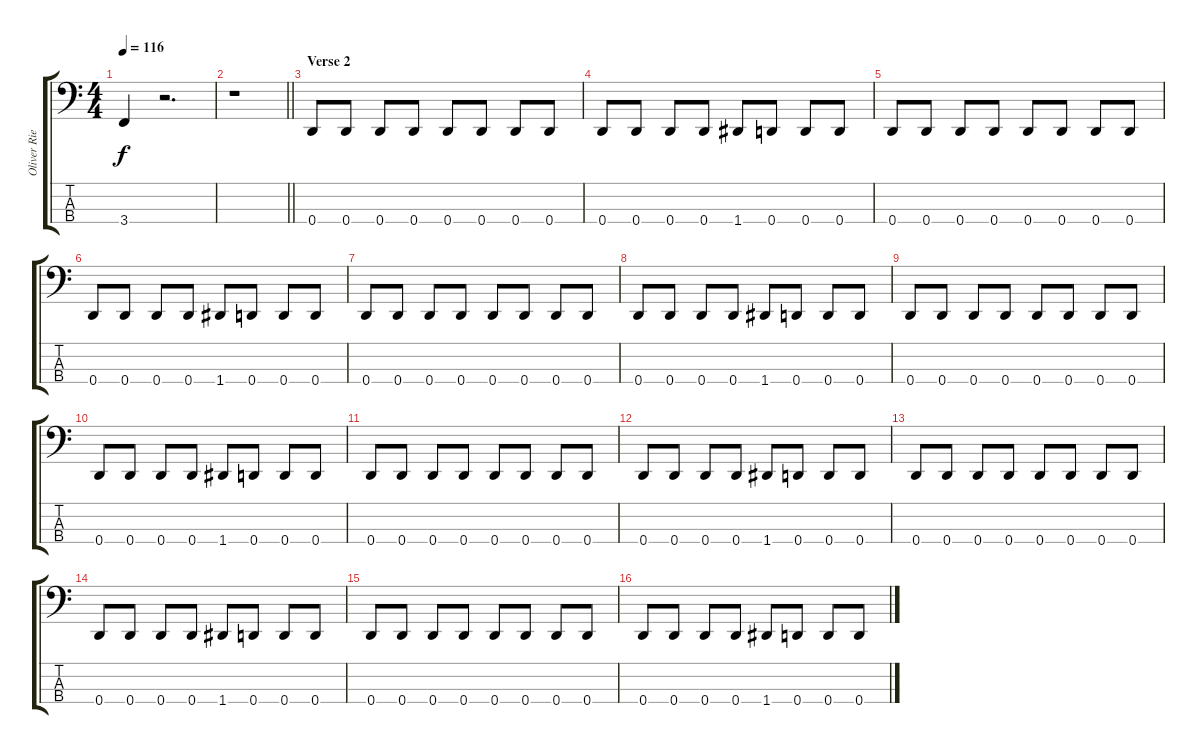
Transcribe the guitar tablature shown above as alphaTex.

\track ("Oliver Riedel" "Oliver Rie") {instrument electricbassfinger}
\staff {score tabs}
\tuning (F2 C2 G1 D1) {hide}
\ts (4 4)
\tempo 116
\clef f4
\ks c
3.4.4{dy f} r.2{d} |
\barLineRight lightlight
r.1 |
\section ("" "Verse 2")
0.4.8{volume 11 instrument lead2sawtooth} 0.4.8 0.4.8 0.4.8 0.4.8 0.4.8 0.4.8 0.4.8 |
0.4.8 0.4.8 0.4.8 0.4.8 1.4.8 0.4.8 0.4.8 0.4.8 |
0.4.8 0.4.8 0.4.8 0.4.8 0.4.8 0.4.8 0.4.8 0.4.8 |
0.4.8 0.4.8 0.4.8 0.4.8 1.4.8 0.4.8 0.4.8 0.4.8 |
0.4.8 0.4.8 0.4.8 0.4.8 0.4.8 0.4.8 0.4.8 0.4.8 |
0.4.8 0.4.8 0.4.8 0.4.8 1.4.8 0.4.8 0.4.8 0.4.8 |
0.4.8 0.4.8 0.4.8 0.4.8 0.4.8 0.4.8 0.4.8 0.4.8 |
0.4.8 0.4.8 0.4.8 0.4.8 1.4.8 0.4.8 0.4.8 0.4.8 |
0.4.8 0.4.8 0.4.8 0.4.8 0.4.8 0.4.8 0.4.8 0.4.8 |
0.4.8 0.4.8 0.4.8 0.4.8 1.4.8 0.4.8 0.4.8 0.4.8 |
0.4.8 0.4.8 0.4.8 0.4.8 0.4.8 0.4.8 0.4.8 0.4.8 |
0.4.8 0.4.8 0.4.8 0.4.8 1.4.8 0.4.8 0.4.8 0.4.8 |
0.4.8 0.4.8 0.4.8 0.4.8 0.4.8 0.4.8 0.4.8 0.4.8 |
0.4.8 0.4.8 0.4.8 0.4.8 1.4.8 0.4.8 0.4.8 0.4.8
